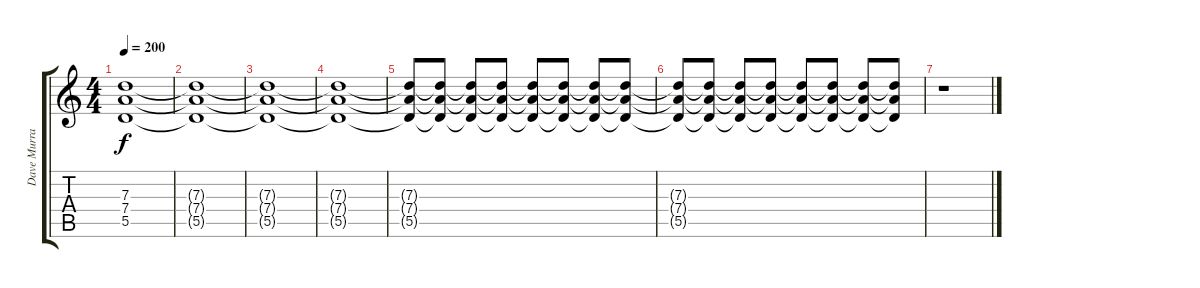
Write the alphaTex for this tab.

\track ("Dave Murray" "Dave Murra") {instrument distortionguitar}
\staff {score tabs}
\tuning (E4 B3 G3 D3 A2 E2) {hide}
\ts (4 4)
\tempo 200
\clef g2
\ks c
(7.3{t} 7.4{t} 5.5{t}).1{dy f} |
(7.3{t} 7.4{t} 5.5{t}).1 |
(7.3{t} 7.4{t} 5.5{t}).1 |
(7.3{t} 7.4{t} 5.5{t}).1 |
(7.3{t} 7.4{t} 5.5{t}).8{volume 10} (7.3{t} 7.4{t} 5.5{t}).8{volume 8} (7.3{t} 7.4{t} 5.5{t}).8{volume 8} (7.3{t} 7.4{t} 5.5{t}).8{volume 7} (7.3{t} 7.4{t} 5.5{t}).8{volume 6} (7.3{t} 7.4{t} 5.5{t}).8{volume 5} (7.3{t} 7.4{t} 5.5{t}).8{volume 4} (7.3{t} 7.4{t} 5.5{t}).8{volume 3} |
(7.3{t} 7.4{t} 5.5{t}).8 (7.3{t} 7.4{t} 5.5{t}).8 (7.3{t} 7.4{t} 5.5{t}).8 (7.3{t} 7.4{t} 5.5{t}).8 (7.3{t} 7.4{t} 5.5{t}).8 (7.3{t} 7.4{t} 5.5{t}).8 (7.3{t} 7.4{t} 5.5{t}).8 (7.3{t} 7.4{t} 5.5{t}).8 |
r.1
